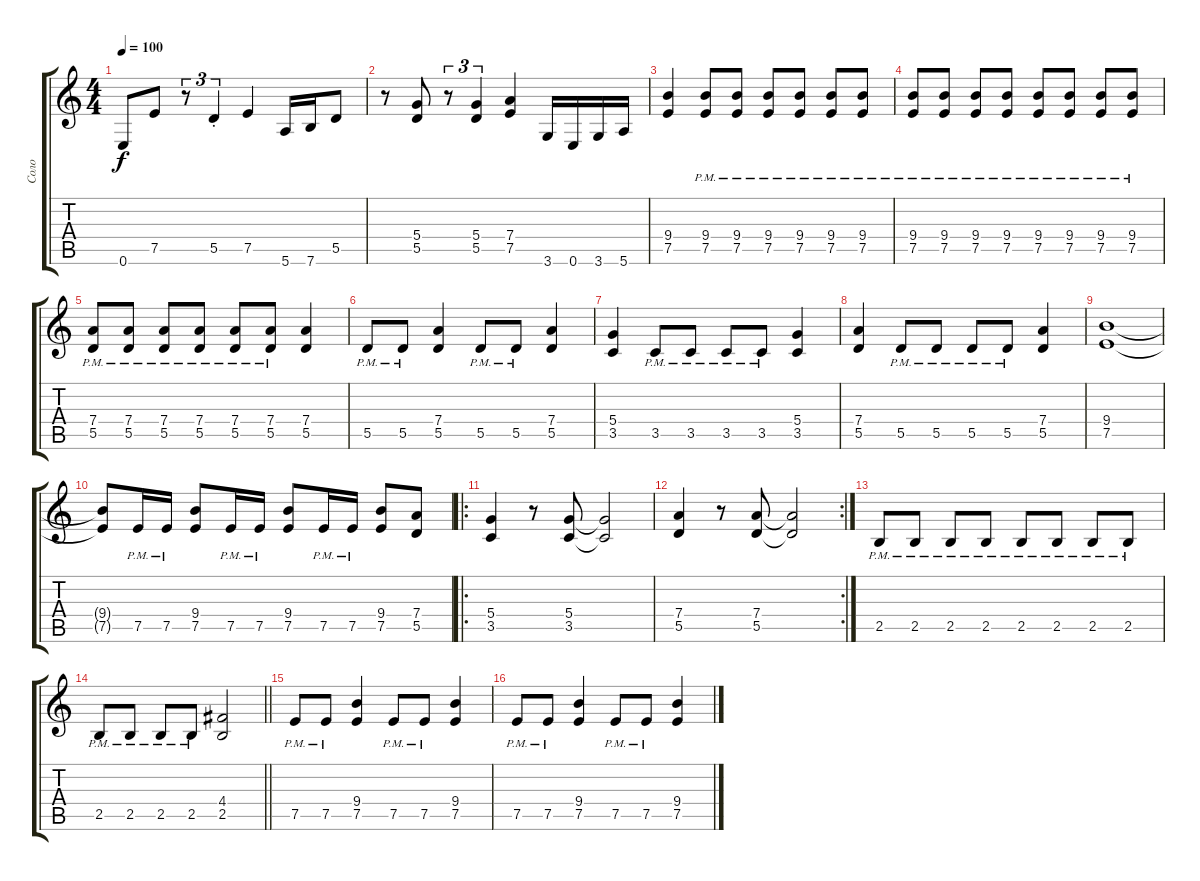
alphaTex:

\track ("Соло" "Соло") {instrument distortionguitar}
\staff {score tabs}
\tuning (E4 B3 G3 D3 A2 E2) {hide}
\ts (4 4)
\tempo 100
\clef g2
\ks c
0.6.8{dy f} 7.5.8 r.8{tu (3 2)} 5.5{st}.4{tu (3 2)} 7.5.4 5.6.16 7.6.16 5.5.8 |
r.8 (5.4 5.5).8 r.8{tu (3 2)} (5.4 5.5).4{tu (3 2)} (7.4 7.5).4 3.6.16 0.6.16 3.6.16 5.6.16 |
(9.4 7.5).4 (9.4{pm} 7.5{pm}).8 (9.4{pm} 7.5{pm}).8 (9.4{pm} 7.5{pm}).8 (9.4{pm} 7.5{pm}).8 (9.4{pm} 7.5{pm}).8 (9.4{pm} 7.5{pm}).8 |
(9.4{pm} 7.5{pm}).8 (9.4{pm} 7.5{pm}).8 (9.4{pm} 7.5{pm}).8 (9.4{pm} 7.5{pm}).8 (9.4{pm} 7.5{pm}).8 (9.4{pm} 7.5{pm}).8 (9.4{pm} 7.5{pm}).8 (9.4{pm} 7.5{pm}).8 |
(7.4{pm} 5.5{pm}).8 (7.4{pm} 5.5{pm}).8 (7.4{pm} 5.5{pm}).8 (7.4{pm} 5.5{pm}).8 (7.4{pm} 5.5{pm}).8 (7.4{pm} 5.5{pm}).8 (7.4 5.5).4 |
5.5{pm}.8 5.5{pm}.8 (7.4 5.5).4 5.5{pm}.8 5.5{pm}.8 (7.4 5.5).4 |
(5.4 3.5).4 3.5{pm}.8 3.5{pm}.8 3.5{pm}.8 3.5{pm}.8 (5.4 3.5).4 |
(7.4 5.5).4 5.5{pm}.8 5.5{pm}.8 5.5{pm}.8 5.5{pm}.8 (7.4 5.5).4 |
(9.4 7.5).1 |
(9.4{t} 7.5{t}).8 7.5{pm}.16 7.5{pm}.16 (9.4 7.5).8 7.5{pm}.16 7.5{pm}.16 (9.4 7.5).8 7.5{pm}.16 7.5{pm}.16 (9.4 7.5).8 (7.4 5.5).8 |
\ro
(5.4 3.5).4 r.8 (5.4 3.5).8 (5.4{t} 3.5{t}).2 |
\rc 2
(7.4 5.5).4 r.8 (7.4 5.5).8 (7.4{t} 5.5{t}).2 |
2.5{pm}.8 2.5{pm}.8 2.5{pm}.8 2.5{pm}.8 2.5{pm}.8 2.5{pm}.8 2.5{pm}.8 2.5{pm}.8 |
\barLineRight lightlight
2.5{pm}.8 2.5{pm}.8 2.5{pm}.8 2.5{pm}.8 (4.4 2.5).2 |
7.5{pm}.8 7.5{pm}.8 (9.4 7.5).4 7.5{pm}.8 7.5{pm}.8 (9.4 7.5).4 |
7.5{pm}.8 7.5{pm}.8 (9.4 7.5).4 7.5{pm}.8 7.5{pm}.8 (9.4 7.5).4
